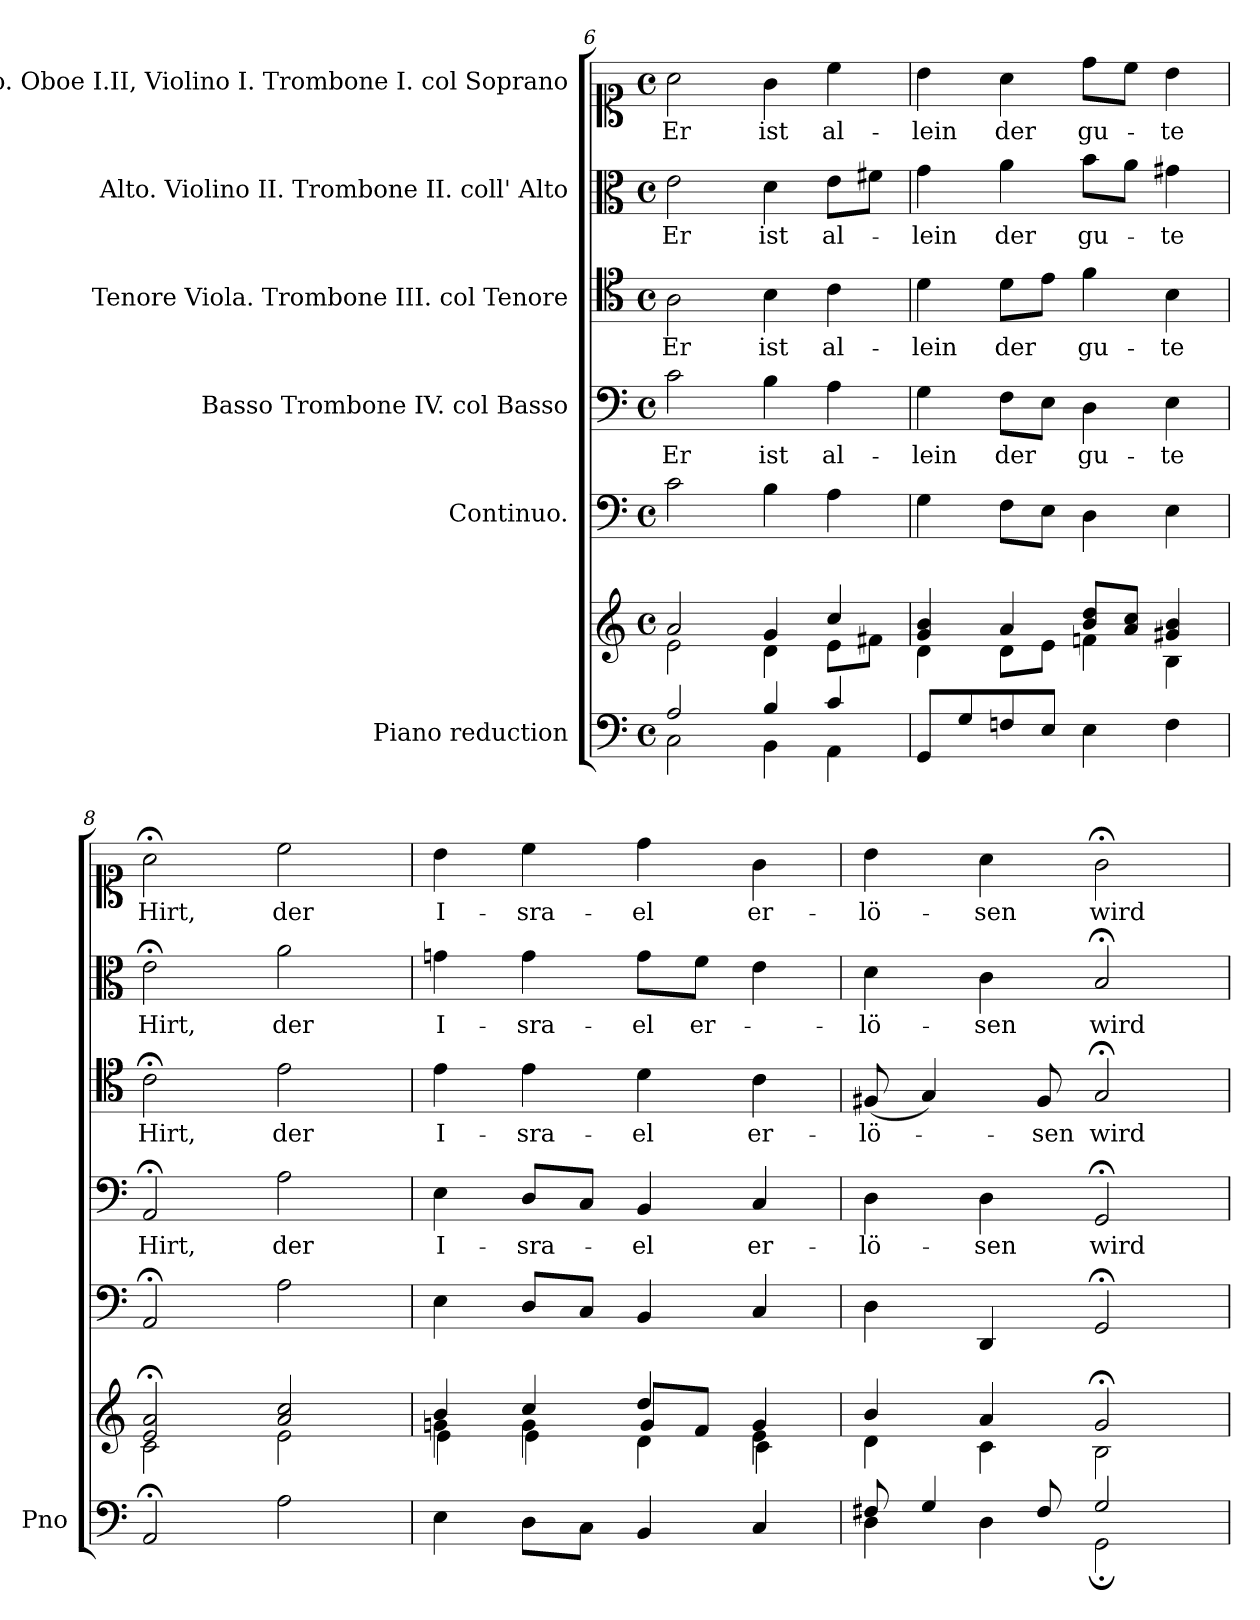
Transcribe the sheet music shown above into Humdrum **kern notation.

**kern	**kern	**kern	**kern	**text	**kern	**text	**kern	**text	**kern	**text
*part6	*part6	*part5	*part4	*part4	*part3	*part3	*part2	*part2	*part1	*part1
*staff7	*staff6	*staff5	*staff4	*staff4	*staff3	*staff3	*staff2	*staff2	*staff1	*staff1
*I"Piano reduction	*	*I"Continuo.	*I"Basso Trombone IV. col Basso	*	*I"Tenore Viola. Trombone III. col Tenore	*	*I"Alto. Violino II. Trombone II. coll' Alto	*	*I"Soprano. Oboe I.II, Violino I. Trombone I. col Soprano	*
*I'Pno	*	*	*	*	*	*	*	*	*	*
!!LO:LB:g=z
*clefF4	*clefG2	*clefF4	*clefF4	*	*clefC4	*	*clefC3	*	*clefC1	*
*k[]	*k[]	*k[]	*k[]	*	*k[]	*	*k[]	*	*k[]	*
*M4/4	*M4/4	*M4/4	*M4/4	*	*M4/4	*	*M4/4	*	*M4/4	*
*met(c)	*met(c)	*met(c)	*met(c)	*	*met(c)	*	*met(c)	*	*met(c)	*
=6	=6	=6	=6	=6	=6	=6	=6	=6	=6	=6
*^	*^	*	*	*	*	*	*	*	*	*
!	!	!	!	!	!	!LO:LY:b	!	!LO:LY:b	!	!LO:LY:b	!	!LO:LY:b
2A/	2C\	2a/	2e\	2c\	2c\	-Er	2A\	Er	2e\	-Er	2a\	Er
!	!	!	!	!	!	!LO:LY:b	!	!LO:LY:b	!	!LO:LY:b	!	!LO:LY:b
4B/	4BB\	4g/	4d\	4B\	4B\	ist	4B\	ist	4d\	ist	4g\	ist
!	!	!	!	!	!	!LO:LY:b	!	!LO:LY:b	!	!LO:LY:b	!	!LO:LY:b
4c/	4AA\	4cc/	8e\L	4A\	4A\	al-	4c\	al-	8e\L	al-	4cc\	al-
.	.	.	8f#X\J	.	.	.	.	.	8f#X\J	.	.	.
*v	*v	*	*	*	*	*	*	*	*	*	*	*
=7	=7	=7	=7	=7	=7	=7	=7	=7	=7	=7	=7
!	!	!	!	!	!LO:LY:b	!	!LO:LY:b	!	!LO:LY:b	!	!LO:LY:b
8GG/L	4g/ 4b/	4d\	4G\	4G\	lein	4d\	lein	4g\	lein	4b\	-lein
8G/	.	.	.	.	.	.	.	.	.	.	.
!	!	!	!	!	!LO:LY:b	!	!LO:LY:b	!	!LO:LY:b	!	!LO:LY:b
8Fn/	4a/	8d\L	8F\L	8F\L	der	8d\L	der	4a\	der	4a\	der
8E/J	.	8e\J	8E\J	8E\J	.	8e\J	.	.	.	.	.
!	!	!	!	!	!LO:LY:b	!	!LO:LY:b	!	!LO:LY:b	!	!LO:LY:b
4E\	8b/ 8dd/L	4fn\	4D\	4D\	gu-	4f\	gu-	8b\L	gu-	8dd\L	gu-
.	8a/ 8cc/J	.	.	.	.	.	.	8a\J	.	8cc\J	.
!	!	!	!	!	!LO:LY:b	!	!LO:LY:b	!	!LO:LY:b	!	!LO:LY:b
4F\	4g#X/ 4b/	4B\	4E\	4E\	-te	4B\	-te	4g#X\	te	4b\	te
=8	=8	=8	=8	=8	=8	=8	=8	=8	=8	=8	=8
!	!	!	!	!	!LO:LY:b	!	!LO:LY:b	!	!LO:LY:b	!	!LO:LY:b
2AA;/	2e/;< 2a/;<	2c\	2AA;</	2AA;</	Hirt,	2c;<\	Hirt,	2e;<\	Hirt,	2a;<\	Hirt,
!	!	!	!	!	!LO:LY:b	!	!LO:LY:b	!	!LO:LY:b	!	!LO:LY:b
2A\	2a/ 2cc/	2e\	2A\	2A\	der	2e\	der	2a\	der	2cc\	der
=9	=9	=9	=9	=9	=9	=9	=9	=9	=9	=9	=9
*	*	*^	*	*	*	*	*	*	*	*	*
!	!	!	!	!	!	!LO:LY:b	!	!LO:LY:b	!	!LO:LY:b	!	!LO:LY:b
4E\	4b/	4gn\	4e\	4E\	4E\	-I-	4e\	-I-	4gn\	-I-	4b\	I-
!	!	!	!	!	!	!LO:LY:b	!	!LO:LY:b	!	!LO:LY:b	!	!LO:LY:b
8D\L	4cc/	4g\	4e\	8D/L	8D/L	-sra-	4e\	-sra-	4g\	-sra-	4cc\	-sra-
8C\J	.	.	.	8C/J	8C/J	.	.	.	.	.	.	.
!	!	!	!	!	!	!LO:LY:b	!	!LO:LY:b	!	!LO:LY:b	!	!LO:LY:b
4BB/	4dd/	8g/L	4d\	4BB/	4BB/	el	4d\	-el	8g\L	-el	4dd\	-el
!	!	!	!	!	!	!	!	!	!	!LO:LY:b	!	!
.	.	8f/J	.	.	.	.	.	.	8f\J	er-	.	.
!	!	!	!	!	!	!LO:LY:b	!	!LO:LY:b	!	!	!	!LO:LY:b
4C/	4g/	4e\	4c\	4C/	4C/	er-	4c\	er-	4e\	.	4g\	er-
=10	=10	=10	=10	=10	=10	=10	=10	=10	=10	=10	=10	=10
*^	*	*	*	*	*	*	*	*	*	*	*	*
!	!	!	!	!	!	!	!LO:LY:b	!	!LO:LY:b	!	!LO:LY:b	!	!LO:LY:b
*	*	*	*v	*v	*	*	*	*	*	*	*	*	*
8F#X/	4D\	4b/	4d\	4D\	4D\	lö-	(<8F#X/	lö-	4d\	lö-	4b\	-lö-
4G/	.	.	.	.	.	.	4G/)	.	.	.	.	.
!	!	!	!	!	!	!LO:LY:b	!	!	!	!LO:LY:b	!	!LO:LY:b
.	4D\	4a/	4c\	4DD/	4D\	-sen	.	.	4c\	-sen	4a\	-sen
!	!	!	!	!	!	!	!	!LO:LY:b	!	!	!	!
8F#/	.	.	.	.	.	.	8F#/	sen	.	.	.	.
!	!	!	!	!	!	!LO:LY:b	!	!LO:LY:b	!	!LO:LY:b	!	!LO:LY:b
2G/	2GG;\	2g;</	2B\	2GG;</	2GG;</	wird	2G;</	wird	2B;</	wird	2g;<\	wird
*v	*v	*	*	*	*	*	*	*	*	*	*	*
*	*v	*v	*	*	*	*	*	*	*	*	*
=	=	=	=	=	=	=	=	=	=	=
*-	*-	*-	*-	*-	*-	*-	*-	*-	*-	*-
